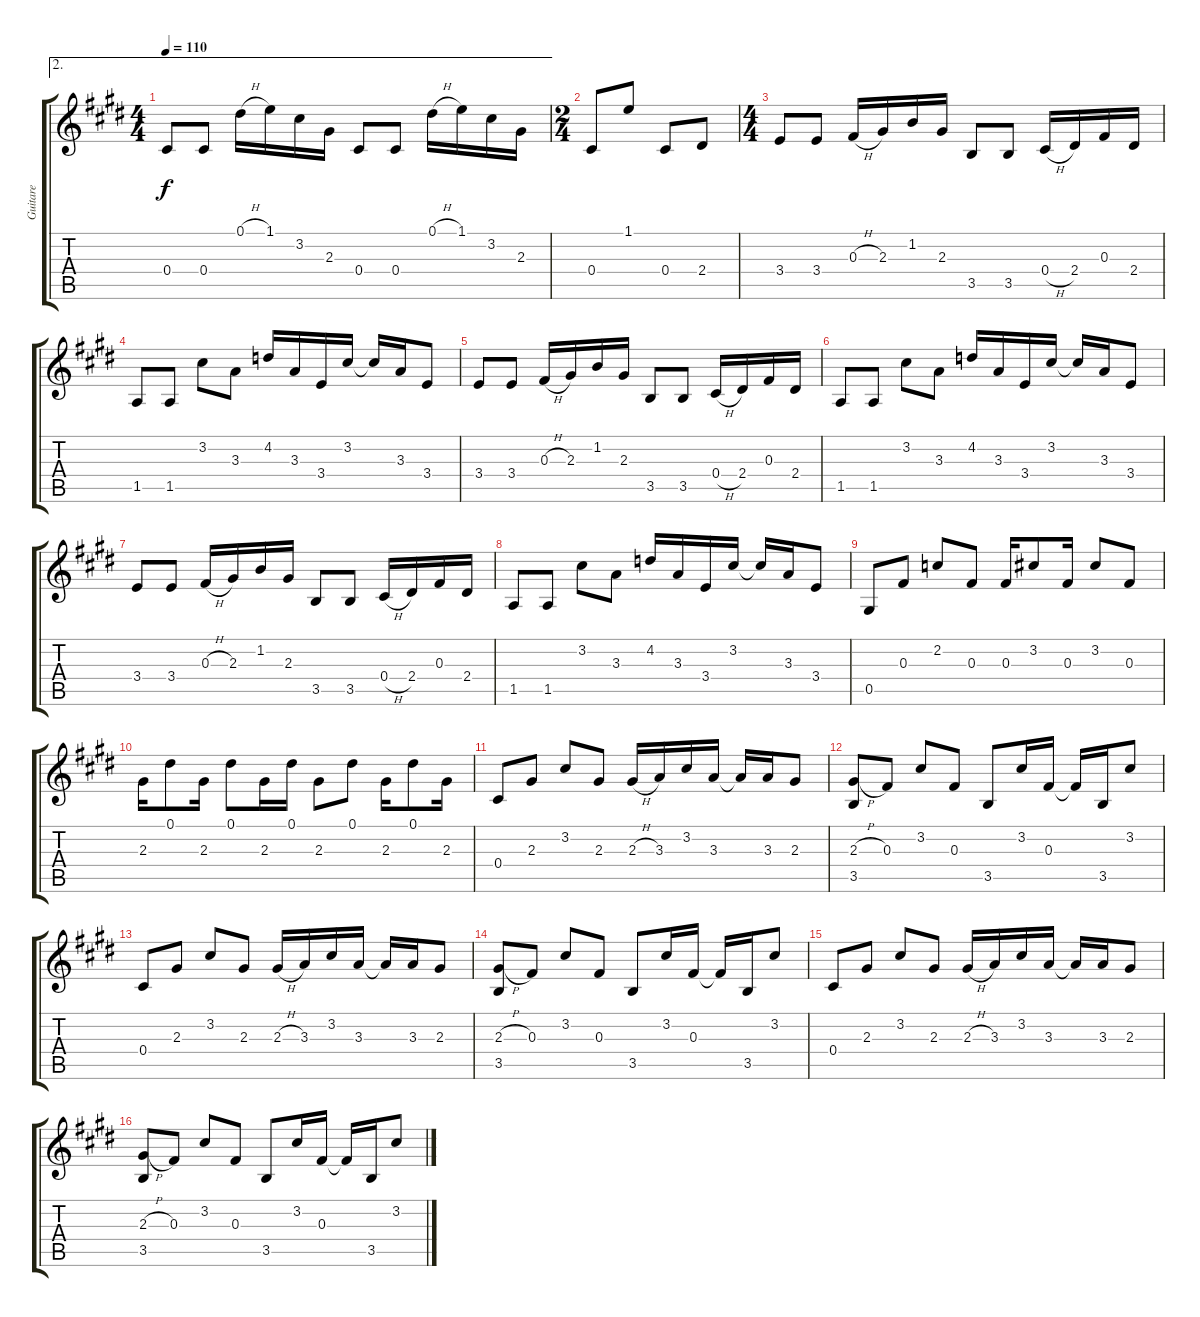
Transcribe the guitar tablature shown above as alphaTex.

\track ("Guitare" "Guitare") {instrument acousticguitarnylon}
\staff {score tabs}
\tuning (Eb4 Bb3 Gb3 Db3 Ab2 Eb2) {hide}
\ae 2
\ts (4 4)
\tempo 110
\clef g2
\ks e
0.4.8{dy f} 0.4.8 0.1{h}.16 1.1.16 3.2.16 2.3.16 0.4.8 0.4.8 0.1{h}.16 1.1.16 3.2.16 2.3.16 |
\ts (2 4)
0.4.8 1.1.8 0.4.8 2.4.8 |
\ts (4 4)
3.4.8 3.4.8 0.3{h}.16 2.3.16 1.2.16 2.3.16 3.5.8 3.5.8 0.4{h}.16 2.4.16 0.3.16 2.4.16 |
1.5.8 1.5.8 3.2.8 3.3.8 4.2.16 3.3.16 3.4.16 3.2.16 3.2{t}.16 3.3.16 3.4.8 |
3.4.8 3.4.8 0.3{h}.16 2.3.16 1.2.16 2.3.16 3.5.8 3.5.8 0.4{h}.16 2.4.16 0.3.16 2.4.16 |
1.5.8 1.5.8 3.2.8 3.3.8 4.2.16 3.3.16 3.4.16 3.2.16 3.2{t}.16 3.3.16 3.4.8 |
3.4.8 3.4.8 0.3{h}.16 2.3.16 1.2.16 2.3.16 3.5.8 3.5.8 0.4{h}.16 2.4.16 0.3.16 2.4.16 |
1.5.8 1.5.8 3.2.8 3.3.8 4.2.16 3.3.16 3.4.16 3.2.16 3.2{t}.16 3.3.16 3.4.8 |
0.5.8 0.3.8 2.2.8 0.3.8 0.3.16 3.2.8 0.3.16 3.2.8 0.3.8 |
2.3.16 0.1.8 2.3.16 0.1.8 2.3.16 0.1.16 2.3.8 0.1.8 2.3.16 0.1.8 2.3.16 |
0.4.8 2.3.8 3.2.8 2.3.8 2.3{h}.16 3.3.16 3.2.16 3.3.16 3.3{t}.16 3.3.16 2.3.8 |
(2.3{h} 3.5).8 0.3.8 3.2.8 0.3.8 3.5.8 3.2.16 0.3.16 0.3{t}.16 3.5.16 3.2.8 |
0.4.8 2.3.8 3.2.8 2.3.8 2.3{h}.16 3.3.16 3.2.16 3.3.16 3.3{t}.16 3.3.16 2.3.8 |
(2.3{h} 3.5).8 0.3.8 3.2.8 0.3.8 3.5.8 3.2.16 0.3.16 0.3{t}.16 3.5.16 3.2.8 |
0.4.8 2.3.8 3.2.8 2.3.8 2.3{h}.16 3.3.16 3.2.16 3.3.16 3.3{t}.16 3.3.16 2.3.8 |
(2.3{h} 3.5).8 0.3.8 3.2.8 0.3.8 3.5.8 3.2.16 0.3.16 0.3{t}.16 3.5.16 3.2.8
